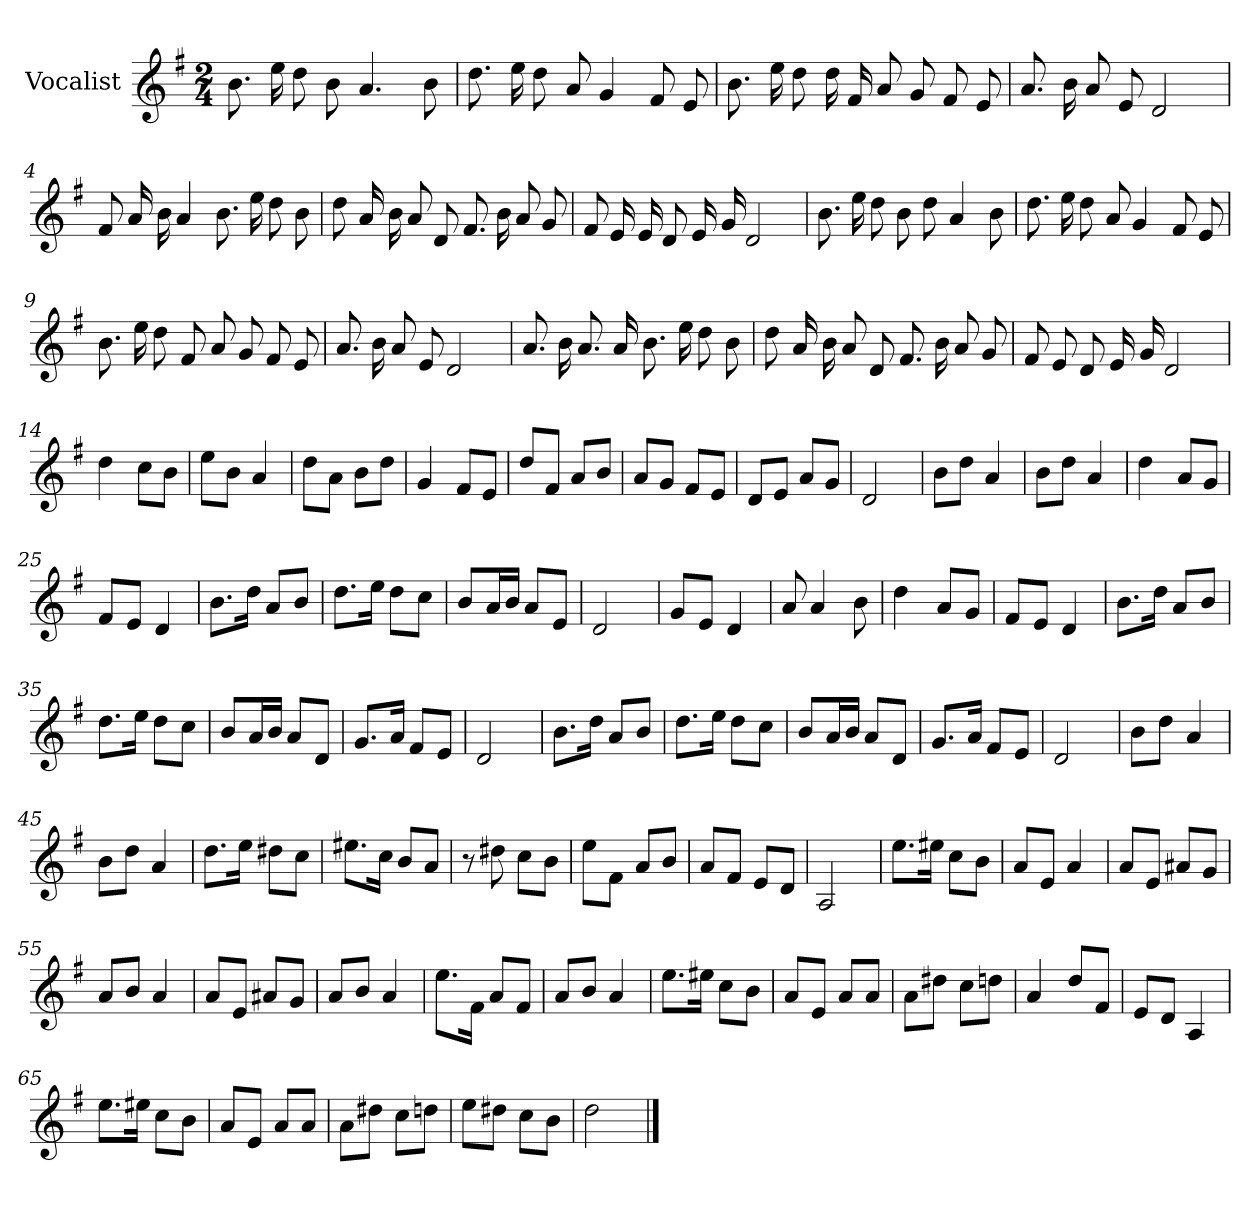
**kern
*part1
*staff1
*I"Vocalist
*k[f#]
*G:
*M2/4
=
8.b
16ee
8dd
8b
4.a
8b
=1
8.dd
16ee
8dd
8a
4g
8f#
8e
=2
8.b
16ee
8dd
16dd
16f#
8a
8g
8f#
8e
=3
8.a
16b
8a
8e
2d
=4
8f#
16a
16b
4a
8.b
16ee
8dd
8b
=5
8dd
16a
16b
8a
8d
8.f#
16b
8a
8g
=6
8f#
16e
16e
8d
16e
16g
2d
=7
8.b
16ee
8dd
8b
8dd
4a
8b
=8
8.dd
16ee
8dd
8a
4g
8f#
8e
=9
8.b
16ee
8dd
8f#
8a
8g
8f#
8e
=10
8.a
16b
8a
8e
2d
=11
8.a
16b
8.a
16a
8.b
16ee
8dd
8b
=12
8dd
16a
16b
8a
8d
8.f#
16b
8a
8g
=13
8f#
8e
8d
16e
16g
2d
=14
4dd
8ccL
8bJ
=15
8eeL
8bJ
4a
=16
8ddL
8aJ
8bL
8ddJ
=17
4g
8f#L
8eJ
=18
8ddL
8f#J
8aL
8bJ
=19
8aL
8gJ
8f#L
8eJ
=20
8dL
8eJ
8aL
8gJ
=21
2d
=22
8bL
8ddJ
4a
=23
8bL
8ddJ
4a
=24
4dd
8aL
8gJ
=25
8f#L
8eJ
4d
=26
8.bL
16ddJk
8aL
8bJ
=27
8.ddL
16eeJk
8ddL
8ccJ
=28
8bL
16aL
16bJJ
8aL
8eJ
=29
2d
=30
8gL
8eJ
4d
=31
8a
4a
8b
=32
4dd
8aL
8gJ
=33
8f#L
8eJ
4d
=34
8.bL
16ddJk
8aL
8bJ
=35
8.ddL
16eeJk
8ddL
8ccJ
=36
8bL
16aL
16bJJ
8aL
8dJ
=37
8.gL
16aJk
8f#L
8eJ
=38
2d
=39
8.bL
16ddJk
8aL
8bJ
=40
8.ddL
16eeJk
8ddL
8ccJ
=41
8bL
16aL
16bJJ
8aL
8dJ
=42
8.gL
16aJk
8f#L
8eJ
=43
2d
=44
8bL
8ddJ
4a
=45
8bL
8ddJ
4a
=46
8.ddL
16eeJk
8dd#XL
8ccJ
=47
8.ee#XL
16ccJk
8bL
8aJ
=48
8r
8dd#X
8ccL
8bJ
=49
8eeL
8f#J
8aL
8bJ
=50
8aL
8f#J
8eL
8dJ
=51
2A
=52
8.eeL
16ee#XJk
8ccL
8bJ
=53
8aL
8eJ
4a
=54
8aL
8eJ
8a#XL
8gJ
=55
8aL
8bJ
4a
=56
8aL
8eJ
8a#XL
8gJ
=57
8aL
8bJ
4a
=58
8.eeL
16f#Jk
8aL
8f#J
=59
8aL
8bJ
4a
=60
8.eeL
16ee#XJk
8ccL
8bJ
=61
8aL
8eJ
8aL
8aJ
=62
8aL
8dd#XJ
8ccL
8ddnJ
=63
4a
8ddL
8f#J
=64
8eL
8dJ
4A
=65
8.eeL
16ee#XJk
8ccL
8bJ
=66
8aL
8eJ
8aL
8aJ
=67
8aL
8dd#XJ
8ccL
8ddnJ
=68
8eeL
8dd#XJ
8ccL
8bJ
=69
2dd
==
*-
